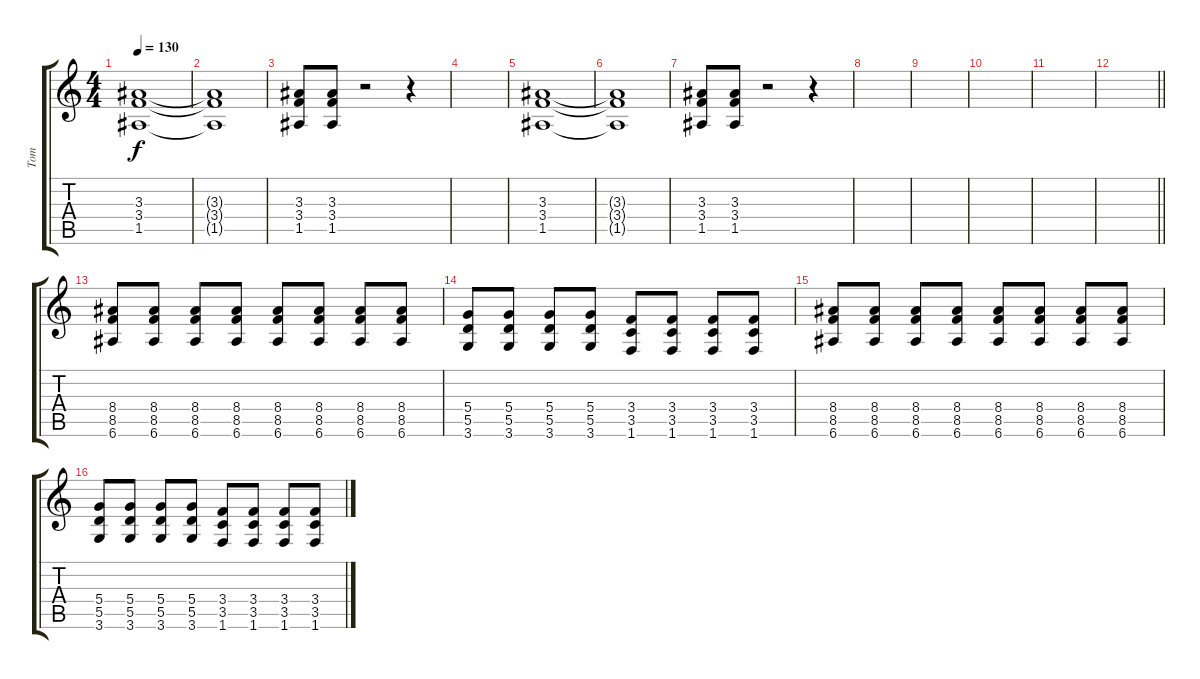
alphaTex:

\track ("Tom" "Tom") {instrument distortionguitar}
\staff {score tabs}
\tuning (E4 B3 G3 D3 A2 E2) {hide}
\ts (4 4)
\tempo 130
\clef g2
\ks c
(3.3 3.4 1.5).1{dy f volume 6 instrument distortionguitar} |
(3.3{t} 3.4{t} 1.5{t}).1 |
(3.3 3.4 1.5).8{volume 14} (3.3 3.4 1.5).8 r.2 r.4 |
|
(3.3 3.4 1.5).1{volume 6} |
(3.3{t} 3.4{t} 1.5{t}).1 |
(3.3 3.4 1.5).8{volume 14} (3.3 3.4 1.5).8 r.2 r.4 |
|
|
|
|
\barLineRight lightlight
|
(8.4 8.5 6.6).8 (8.4 8.5 6.6).8 (8.4 8.5 6.6).8 (8.4 8.5 6.6).8 (8.4 8.5 6.6).8 (8.4 8.5 6.6).8 (8.4 8.5 6.6).8 (8.4 8.5 6.6).8 |
(5.4 5.5 3.6).8 (5.4 5.5 3.6).8 (5.4 5.5 3.6).8 (5.4 5.5 3.6).8 (3.4 3.5 1.6).8 (3.4 3.5 1.6).8 (3.4 3.5 1.6).8 (3.4 3.5 1.6).8 |
(8.4 8.5 6.6).8 (8.4 8.5 6.6).8 (8.4 8.5 6.6).8 (8.4 8.5 6.6).8 (8.4 8.5 6.6).8 (8.4 8.5 6.6).8 (8.4 8.5 6.6).8 (8.4 8.5 6.6).8 |
(5.4 5.5 3.6).8 (5.4 5.5 3.6).8 (5.4 5.5 3.6).8 (5.4 5.5 3.6).8 (3.4 3.5 1.6).8 (3.4 3.5 1.6).8 (3.4 3.5 1.6).8 (3.4 3.5 1.6).8
